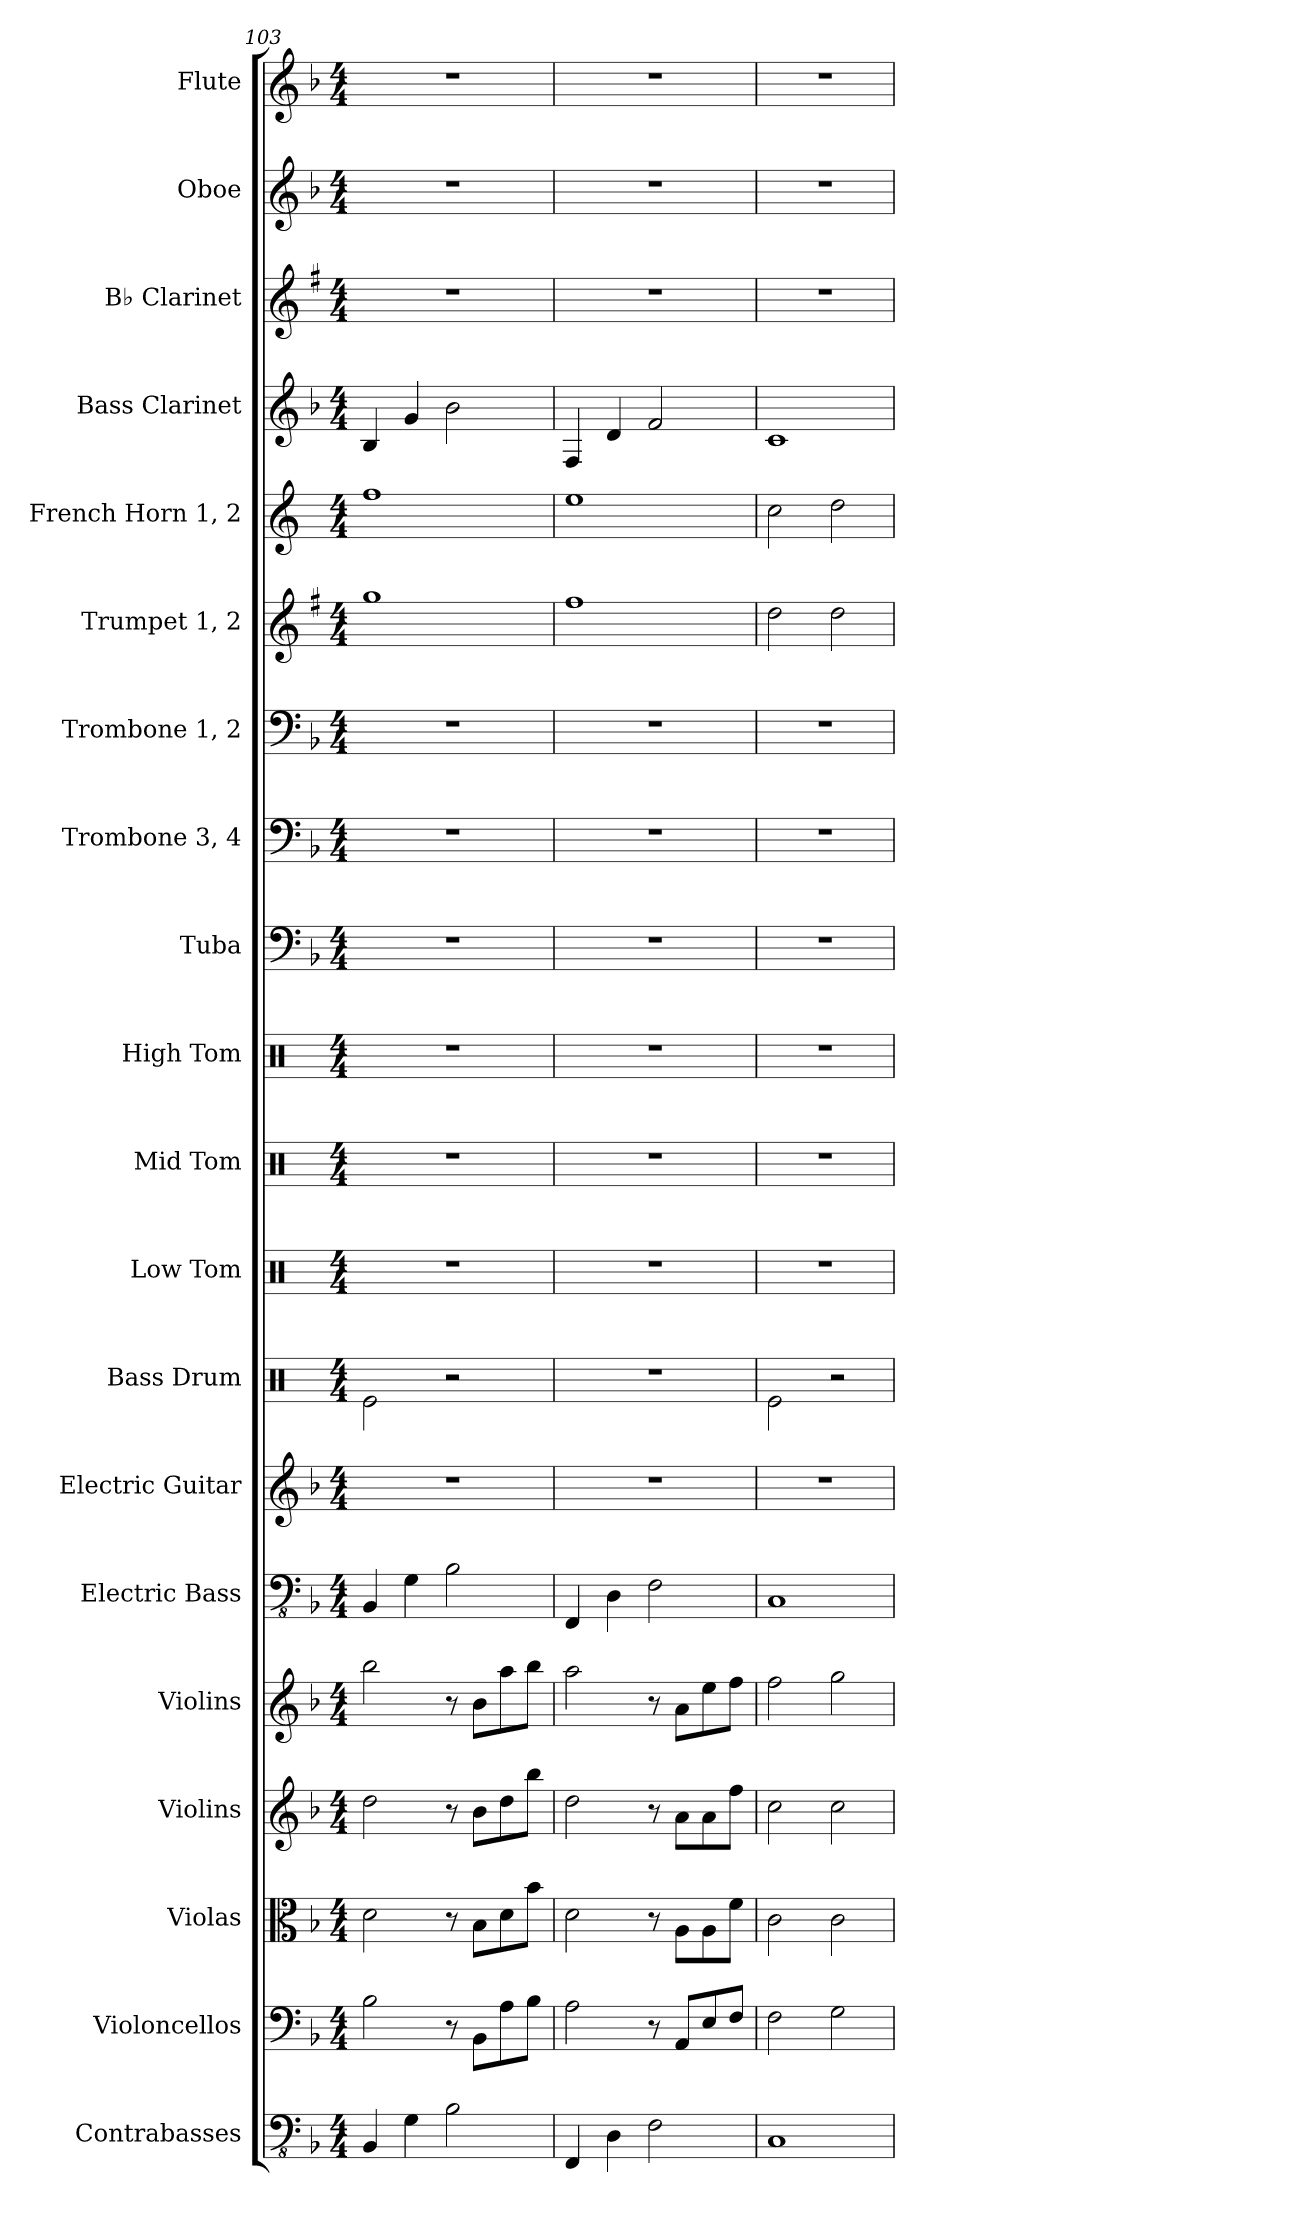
**kern	**kern	**kern	**kern	**kern	**kern	**kern	**kern	**kern	**kern	**kern	**kern	**kern	**kern	**kern	**kern	**kern	**kern	**kern	**kern
*part20	*part19	*part18	*part17	*part16	*part15	*part14	*part13	*part12	*part11	*part10	*part9	*part8	*part7	*part6	*part5	*part4	*part3	*part2	*part1
*staff20	*staff19	*staff18	*staff17	*staff16	*staff15	*staff14	*staff13	*staff12	*staff11	*staff10	*staff9	*staff8	*staff7	*staff6	*staff5	*staff4	*staff3	*staff2	*staff1
*I"Contrabasses	*I"Violoncellos	*I"Violas	*I"Violins	*I"Violins	*I"Electric Bass	*I"Electric Guitar	*I"Bass Drum	*I"Low Tom	*I"Mid Tom	*I"High Tom	*I"Tuba	*I"Trombone 3, 4	*I"Trombone 1, 2	*I"Trumpet 1, 2	*I"French Horn 1, 2	*I"Bass Clarinet	*I"B♭ Clarinet	*I"Oboe	*I"Flute
*I'Cbs.	*I'Vcs.	*I'Vlas.	*I'Vlns.	*I'Vlns.	*I'El. B.	*I'El. Guit.	*I'B. Dr.	*I'L Tom	*I'M Tom	*I'H Tom	*I'Tba.	*I'Tbn. 3, 4	*I'Tbn. 1, 2	*I'Tpt. 1, 2	*I'F Hn. 1, 2	*I'B. Cl.	*I'B♭ Cl.	*I'Ob.	*I'Fl.
!!LO:PB:g=z
*clefFv4	*clefF4	*clefC3	*clefG2	*clefG2	*clefFv4	*clefG2	*clefX	*clefX	*clefX	*clefX	*clefF4	*clefF4	*clefF4	*clefG2	*clefG2	*clefG2	*clefG2	*clefG2	*clefG2
*	*	*	*	*	*	*	*	*	*	*	*	*	*	*ITrd1c2	*ITrd4c7	*ITrd8c14	*ITrd1c2	*	*
*k[b-]	*k[b-]	*k[b-]	*k[b-]	*k[b-]	*k[b-]	*k[b-]	*k[]	*k[]	*k[]	*k[]	*k[b-]	*k[b-]	*k[b-]	*k[b-]	*k[b-]	*k[b-]	*k[b-]	*k[b-]	*k[b-]
*M4/4	*M4/4	*M4/4	*M4/4	*M4/4	*M4/4	*M4/4	*M4/4	*M4/4	*M4/4	*M4/4	*M4/4	*M4/4	*M4/4	*M4/4	*M4/4	*M4/4	*M4/4	*M4/4	*M4/4
=103	=103	=103	=103	=103	=103	=103	=103	=103	=103	=103	=103	=103	=103	=103	=103	=103	=103	=103	=103
4BBB-/	2B-\	2d\	2dd\	2bb-\	4BBB-/	1r	2Re\	1r	1r	1r	1r	1r	1r	1ff	1b-	4BB-/	1r	1r	1r
4GG\	.	.	.	.	4GG\	.	.	.	.	.	.	.	.	.	.	4G/	.	.	.
2BB-\	8r	8r	8r	8r	2BB-\	.	2r	.	.	.	.	.	.	.	.	2B-\	.	.	.
.	8BB-\L	8B-\L	8b-\L	8b-\L	.	.	.	.	.	.	.	.	.	.	.	.	.	.	.
.	8A\	8d\	8dd\	8aa\	.	.	.	.	.	.	.	.	.	.	.	.	.	.	.
.	8B-\J	8b-\J	8bb-\J	8bb-\J	.	.	.	.	.	.	.	.	.	.	.	.	.	.	.
=104	=104	=104	=104	=104	=104	=104	=104	=104	=104	=104	=104	=104	=104	=104	=104	=104	=104	=104	=104
4FFF/	2A\	2d\	2dd\	2aa\	4FFF/	1r	1r	1r	1r	1r	1r	1r	1r	1ee	1a	4FF/	1r	1r	1r
4DD\	.	.	.	.	4DD\	.	.	.	.	.	.	.	.	.	.	4D/	.	.	.
2FF\	8r	8r	8r	8r	2FF\	.	.	.	.	.	.	.	.	.	.	2F/	.	.	.
.	8AA/L	8A\L	8a\L	8a\L	.	.	.	.	.	.	.	.	.	.	.	.	.	.	.
.	8E/	8A\	8a\	8ee\	.	.	.	.	.	.	.	.	.	.	.	.	.	.	.
.	8F/J	8f\J	8ff\J	8ff\J	.	.	.	.	.	.	.	.	.	.	.	.	.	.	.
=105	=105	=105	=105	=105	=105	=105	=105	=105	=105	=105	=105	=105	=105	=105	=105	=105	=105	=105	=105
1CC	2F\	2c\	2cc\	2ff\	1CC	1r	2Re\	1r	1r	1r	1r	1r	1r	2cc\	2f\	1C	1r	1r	1r
.	2G\	2c\	2cc\	2gg\	.	.	2r	.	.	.	.	.	.	2cc\	2g\	.	.	.	.
=	=	=	=	=	=	=	=	=	=	=	=	=	=	=	=	=	=	=	=
*-	*-	*-	*-	*-	*-	*-	*-	*-	*-	*-	*-	*-	*-	*-	*-	*-	*-	*-	*-
